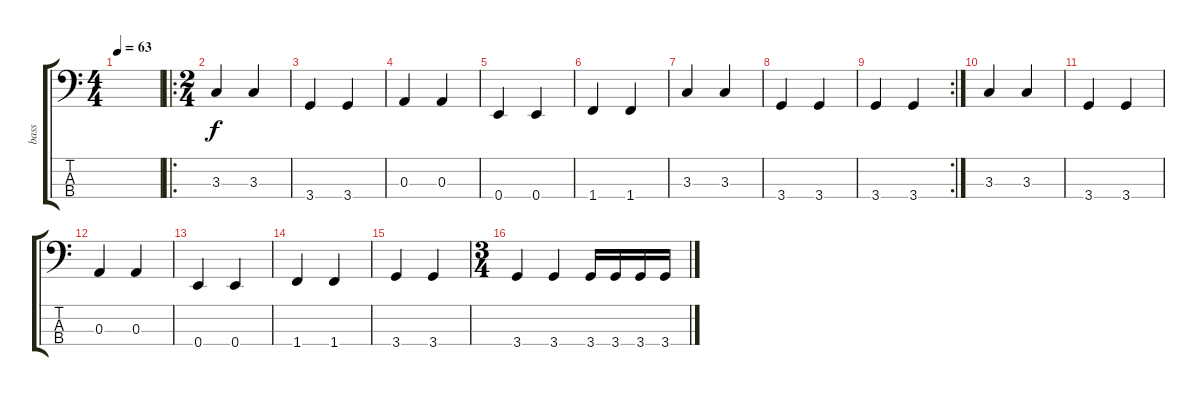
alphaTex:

\track ("bass" "bass") {instrument acousticbass}
\staff {score tabs}
\tuning (G2 D2 A1 E1) {hide}
\ts (4 4)
\tempo 63
\clef f4
\ks c
|
\ro
\ts (2 4)
3.3.4 3.3.4 |
3.4.4 3.4.4 |
0.3.4 0.3.4 |
0.4.4 0.4.4 |
1.4.4 1.4.4 |
3.3.4 3.3.4 |
3.4.4 3.4.4 |
\rc 2
3.4.4 3.4.4 |
3.3.4 3.3.4 |
3.4.4 3.4.4 |
0.3.4 0.3.4 |
0.4.4 0.4.4 |
1.4.4 1.4.4 |
3.4.4 3.4.4 |
\ts (3 4)
3.4.4 3.4.4 3.4.16 3.4.16 3.4.16 3.4.16
